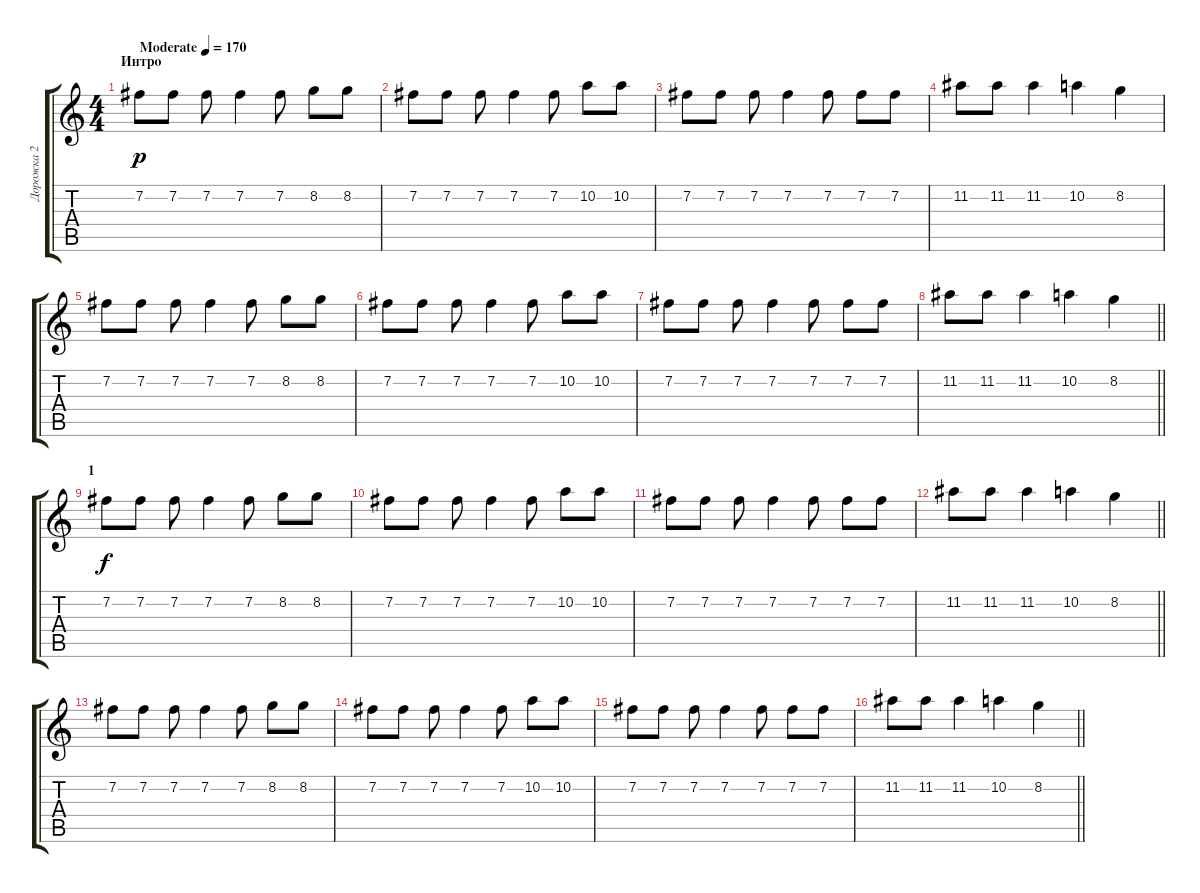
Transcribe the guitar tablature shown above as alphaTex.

\track ("Дорожка 2" "Дорожка 2") {instrument distortionguitar}
\staff {score tabs}
\tuning (E4 B3 G3 D3 A2 E2) {hide}
\ts (4 4)
\section ("" "Интро")
\tempo (170 "Moderate")
\clef g2
\ks c
7.2.8{dy p instrument distortionguitar} 7.2.8 7.2.8 7.2.4 7.2.8 8.2.8 8.2.8 |
7.2.8 7.2.8 7.2.8 7.2.4 7.2.8 10.2.8 10.2.8 |
7.2.8 7.2.8 7.2.8 7.2.4 7.2.8 7.2.8 7.2.8 |
11.2.8 11.2.8 11.2.4 10.2.4 8.2.4 |
7.2.8 7.2.8 7.2.8 7.2.4 7.2.8 8.2.8 8.2.8 |
7.2.8 7.2.8 7.2.8 7.2.4 7.2.8 10.2.8 10.2.8 |
7.2.8 7.2.8 7.2.8 7.2.4 7.2.8 7.2.8 7.2.8 |
\barLineRight lightlight
11.2.8 11.2.8 11.2.4 10.2.4 8.2.4 |
\section ("" "1")
7.2.8{dy f} 7.2.8 7.2.8 7.2.4 7.2.8 8.2.8 8.2.8 |
7.2.8 7.2.8 7.2.8 7.2.4 7.2.8 10.2.8 10.2.8 |
7.2.8 7.2.8 7.2.8 7.2.4 7.2.8 7.2.8 7.2.8 |
\barLineRight lightlight
11.2.8 11.2.8 11.2.4 10.2.4 8.2.4 |
7.2.8 7.2.8 7.2.8 7.2.4 7.2.8 8.2.8 8.2.8 |
7.2.8 7.2.8 7.2.8 7.2.4 7.2.8 10.2.8 10.2.8 |
7.2.8 7.2.8 7.2.8 7.2.4 7.2.8 7.2.8 7.2.8 |
\barLineRight lightlight
11.2.8 11.2.8 11.2.4 10.2.4 8.2.4
